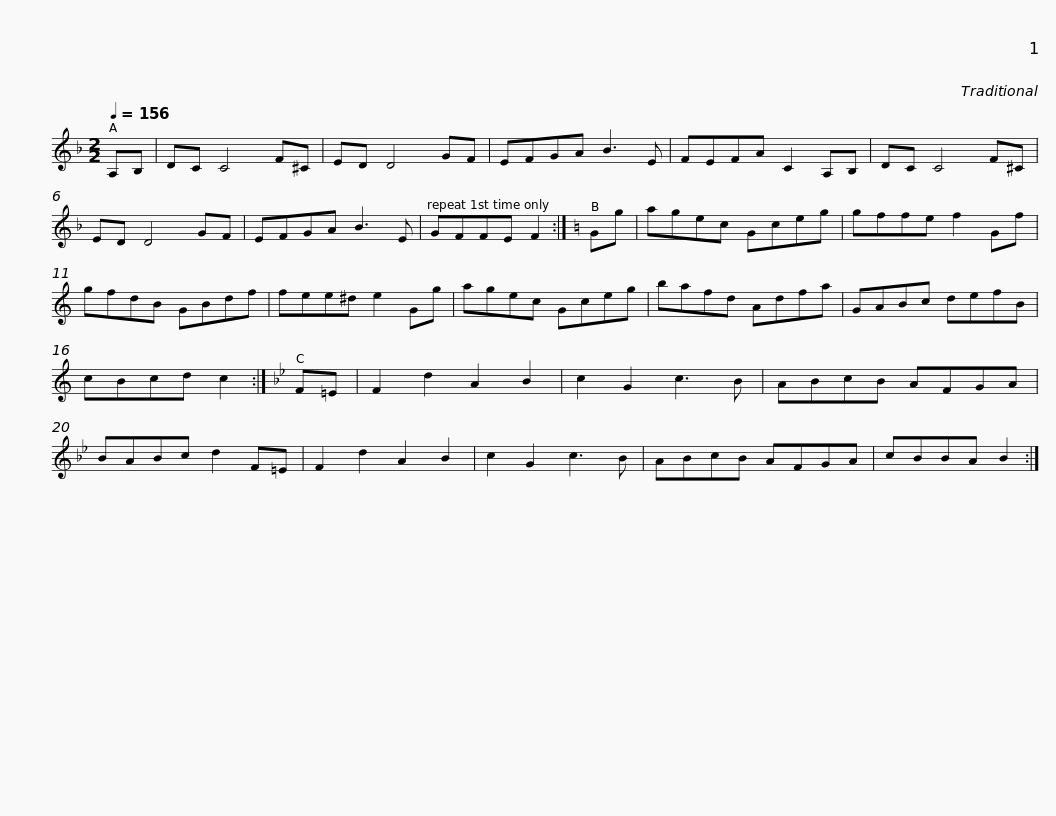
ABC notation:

X:1
L:1/8
Q:1/4=156
M:2/2
I:linebreak $
K:F
V:1 treble
V:1
 A,B, | DC C4 F^C | ED D4 GF | EFGA B3 E | FEFA C2 A,B, | %5
 DC C4 F^C | ED D4 GF |$ EFGA B3 E | GFFE F2 :|[K:C] Gg | %10
 agec Gceg | gffe f2 Gf | gfdB GBdf |$ fee^d e2 Gg | agec Gceg | %15
 bafd Adfa | GABc defB | cBcd c2 :|[K:Bb] F=E | F2 d2 A2 B2 |$ %20
 c2 G2 c3 B | ABcB AFGA | BABc d2 F=E | F2 d2 A2 B2 | c2 G2 c3 B | %25
 ABcB AFGA | cBBA B2 :| %27
